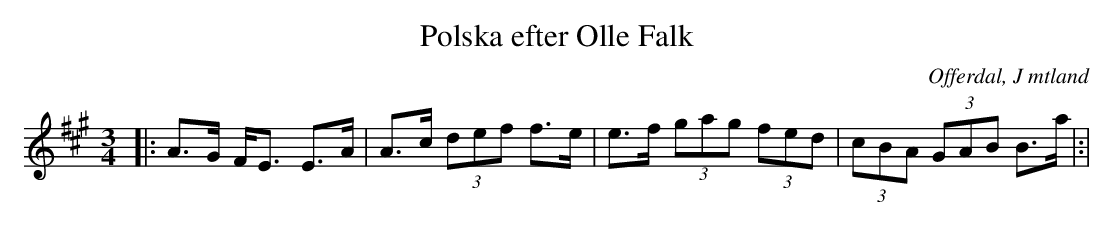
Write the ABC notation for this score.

X:1
T:Polska efter Olle Falk
O:Offerdal, J mtland
M:3/4
L:1/8
K:A
|: A>G F<E E>A | A>c (3def f>e | e>f (3gag (3fed | (3cBA (3GAB B>a |:|
